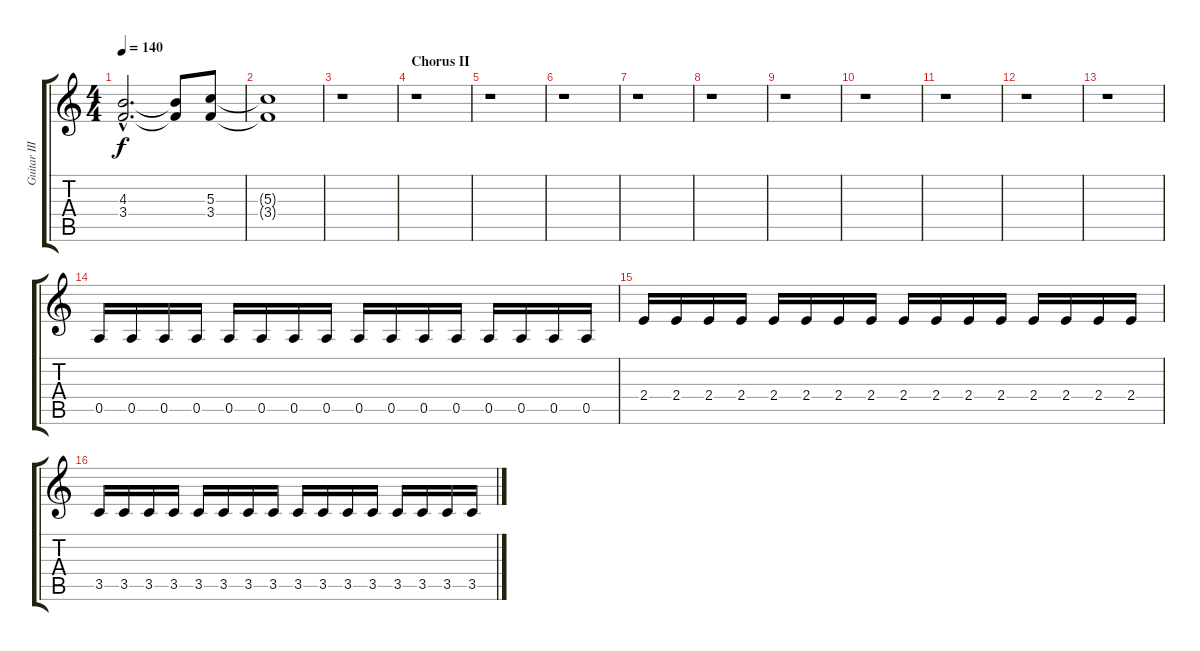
\track ("Guitar III" "Guitar III") {instrument distortionguitar}
\staff {score tabs}
\tuning (E4 B3 G3 D3 A2 E2) {hide}
\ts (4 4)
\tempo 140
\clef g2
\ks c
(4.3{hac t} 3.4{hac t}).2{d dy f} (4.3{t} 3.4{t}).8 (5.3 3.4).8 |
(5.3{t} 3.4{t}).1 |
r.1 |
\section ("" "Chorus II")
r.1 |
r.1 |
r.1 |
r.1 |
r.1 |
r.1 |
r.1 |
r.1 |
r.1 |
r.1 |
0.5.16{volume 7 balance 16 instrument distortionguitar} 0.5.16 0.5.16 0.5.16 0.5.16 0.5.16 0.5.16 0.5.16 0.5.16 0.5.16 0.5.16 0.5.16 0.5.16 0.5.16 0.5.16 0.5.16 |
2.4.16 2.4.16 2.4.16 2.4.16 2.4.16 2.4.16 2.4.16 2.4.16 2.4.16 2.4.16 2.4.16 2.4.16 2.4.16 2.4.16 2.4.16 2.4.16 |
3.5.16 3.5.16 3.5.16 3.5.16 3.5.16 3.5.16 3.5.16 3.5.16 3.5.16 3.5.16 3.5.16 3.5.16 3.5.16 3.5.16 3.5.16 3.5.16
